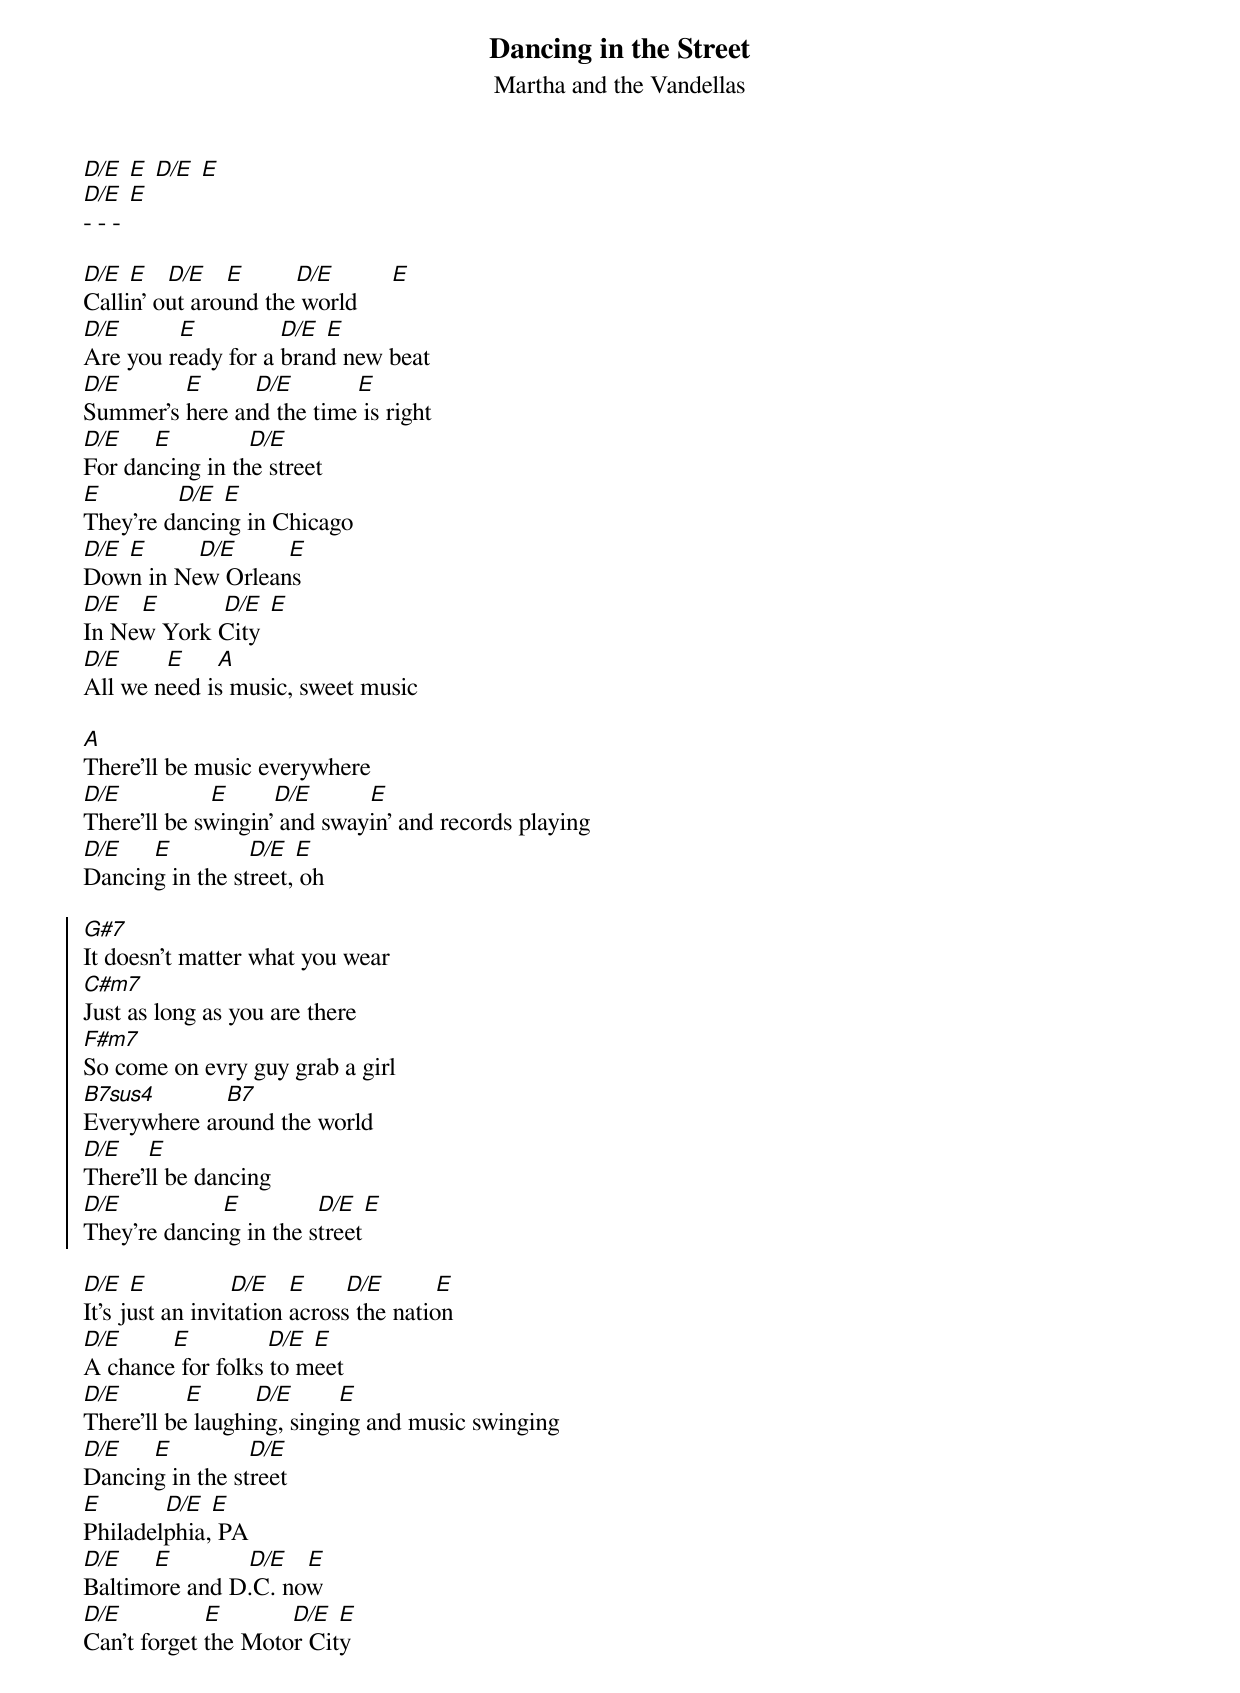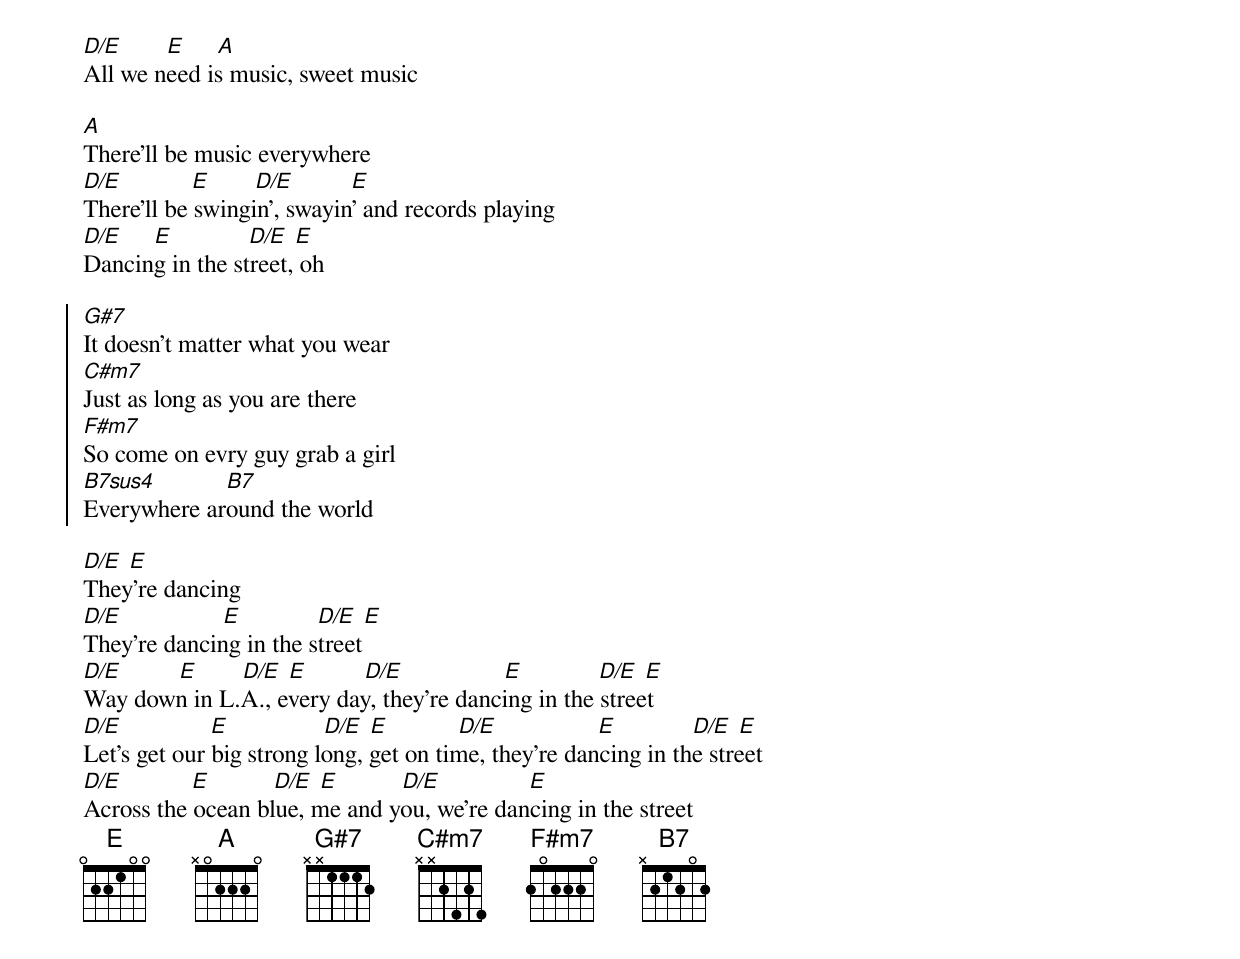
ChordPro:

{t: Dancing in the Street}
{st: Martha and the Vandellas}
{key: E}
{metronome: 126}
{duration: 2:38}

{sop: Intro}
[D/E] [E] [D/E] [E]
[D/E] [E]
- - -
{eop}

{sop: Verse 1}
[D/E] [E]   [D/E]   [E]        [D/E]         [E]
Callin' out around the world
[D/E]         [E]             [D/E] [E]
Are you ready for a brand new beat
[D/E]          [E]        [D/E]          [E]
Summer's here and the time is right
[D/E]     [E]            [D/E]
For dancing in the street
[E]            [D/E] [E]
They're dancing in Chicago
[D/E] [E]        [D/E]        [E]
Down in New Orleans
[D/E]   [E]          [D/E] [E]
In New York City
[D/E]       [E]     [A]
All we need is music, sweet music
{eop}

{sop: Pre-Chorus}
[A]
There'll be music everywhere
[D/E]              [E]       [D/E]         [E]
There'll be swingin' and swayin' and records playing
[D/E]     [E]            [D/E] [E]
Dancing in the street, oh
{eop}

{soc}
[G#7]
It doesn't matter what you wear
[C#m7]
Just as long as you are there
[F#m7]
So come on evry guy grab a girl
[B7sus4]           [B7]
Everywhere around the world
[D/E]    [E]
There'll be dancing
[D/E]                [E]            [D/E] [E]
They're dancing in the street
{eoc}

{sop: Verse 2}
[D/E] [E]             [D/E]   [E]      [D/E]        [E]
It's just an invitation across the nation
[D/E]        [E]            [D/E] [E]
A chance for folks to meet
[D/E]          [E]        [D/E]       [E]
There'll be laughing, singing and music swinging
[D/E]     [E]            [D/E]
Dancing in the street
[E]          [D/E] [E]
Philadelphia, PA
[D/E]     [E]            [D/E]   [E]
Baltimore and D.C. now
[D/E]             [E]           [D/E] [E]
Can't forget the Motor City
[D/E]       [E]     [A]
All we need is music, sweet music
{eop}

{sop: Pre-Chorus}
[A]
There'll be music everywhere
[D/E]           [E]       [D/E]         [E]
There'll be swingin', swayin' and records playing
[D/E]     [E]            [D/E] [E]
Dancing in the street, oh
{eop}

{soc}
[G#7]
It doesn't matter what you wear
[C#m7]
Just as long as you are there
[F#m7]
So come on evry guy grab a girl
[B7sus4]           [B7]
Everywhere around the world
{eoc}

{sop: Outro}
[D/E] [E]
They're dancing
[D/E]                [E]            [D/E] [E]
They're dancing in the street
[D/E]         [E]       [D/E] [E]         [D/E]                [E]            [D/E] [E]
Way down in L.A., every day, they're dancing in the street
[D/E]              [E]               [D/E] [E]           [D/E]                [E]            [D/E] [E]
Let's get our big strong long, get on time, they're dancing in the street
[D/E]           [E]          [D/E] [E]          [D/E]              [E]
Across the ocean blue, me and you, we're dancing in the street
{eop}
